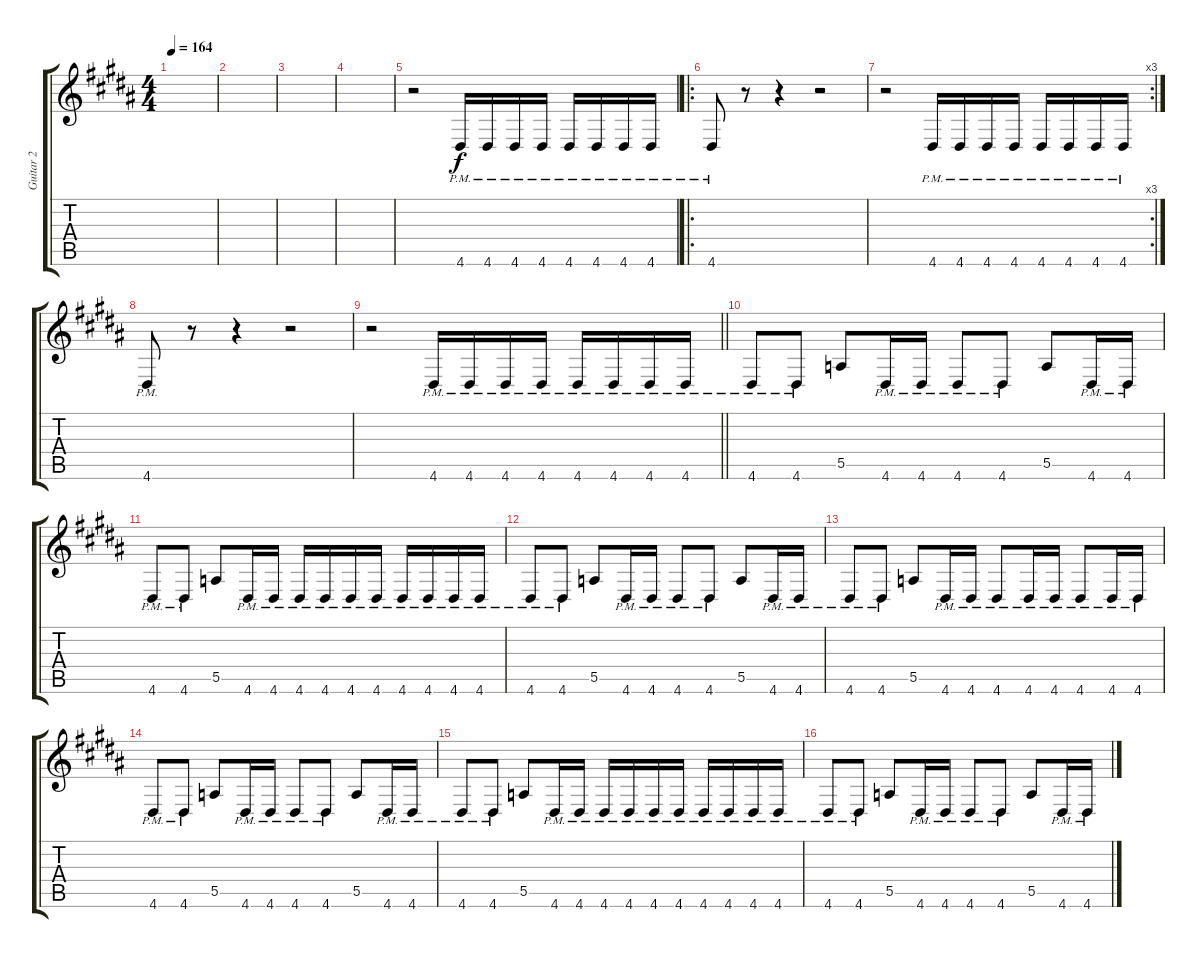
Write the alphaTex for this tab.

\track ("Guitar 2" "Guitar 2") {instrument distortionguitar}
\staff {score tabs}
\tuning (B3 Gb3 D3 A2 E2 B1) {hide}
\ts (4 4)
\tempo 164
\clef g2
\ks g#minor
|
|
|
|
r.2 4.6{pm}.16 4.6{pm}.16 4.6{pm}.16 4.6{pm}.16 4.6{pm}.16 4.6{pm}.16 4.6{pm}.16 4.6{pm}.16 |
\ro
4.6{pm}.8 r.8 r.4 r.2 |
\rc 3
r.2 4.6{pm}.16 4.6{pm}.16 4.6{pm}.16 4.6{pm}.16 4.6{pm}.16 4.6{pm}.16 4.6{pm}.16 4.6{pm}.16 |
4.6{pm}.8 r.8 r.4 r.2 |
\barLineRight lightlight
r.2 4.6{pm}.16 4.6{pm}.16 4.6{pm}.16 4.6{pm}.16 4.6{pm}.16 4.6{pm}.16 4.6{pm}.16 4.6{pm}.16 |
4.6{pm}.8 4.6{pm}.8 5.5.8 4.6{pm}.16 4.6{pm}.16 4.6{pm}.8 4.6{pm}.8 5.5.8 4.6{pm}.16 4.6{pm}.16 |
4.6{pm}.8 4.6{pm}.8 5.5.8 4.6{pm}.16 4.6{pm}.16 4.6{pm}.16 4.6{pm}.16 4.6{pm}.16 4.6{pm}.16 4.6{pm}.16 4.6{pm}.16 4.6{pm}.16 4.6{pm}.16 |
4.6{pm}.8 4.6{pm}.8 5.5.8 4.6{pm}.16 4.6{pm}.16 4.6{pm}.8 4.6{pm}.8 5.5.8 4.6{pm}.16 4.6{pm}.16 |
4.6{pm}.8 4.6{pm}.8 5.5.8 4.6{pm}.16 4.6{pm}.16 4.6{pm}.8 4.6{pm}.16 4.6{pm}.16 4.6{pm}.8 4.6{pm}.16 4.6{pm}.16 |
4.6{pm}.8 4.6{pm}.8 5.5.8 4.6{pm}.16 4.6{pm}.16 4.6{pm}.8 4.6{pm}.8 5.5.8 4.6{pm}.16 4.6{pm}.16 |
4.6{pm}.8 4.6{pm}.8 5.5.8 4.6{pm}.16 4.6{pm}.16 4.6{pm}.16 4.6{pm}.16 4.6{pm}.16 4.6{pm}.16 4.6{pm}.16 4.6{pm}.16 4.6{pm}.16 4.6{pm}.16 |
4.6{pm}.8 4.6{pm}.8 5.5.8 4.6{pm}.16 4.6{pm}.16 4.6{pm}.8 4.6{pm}.8 5.5.8 4.6{pm}.16 4.6{pm}.16
